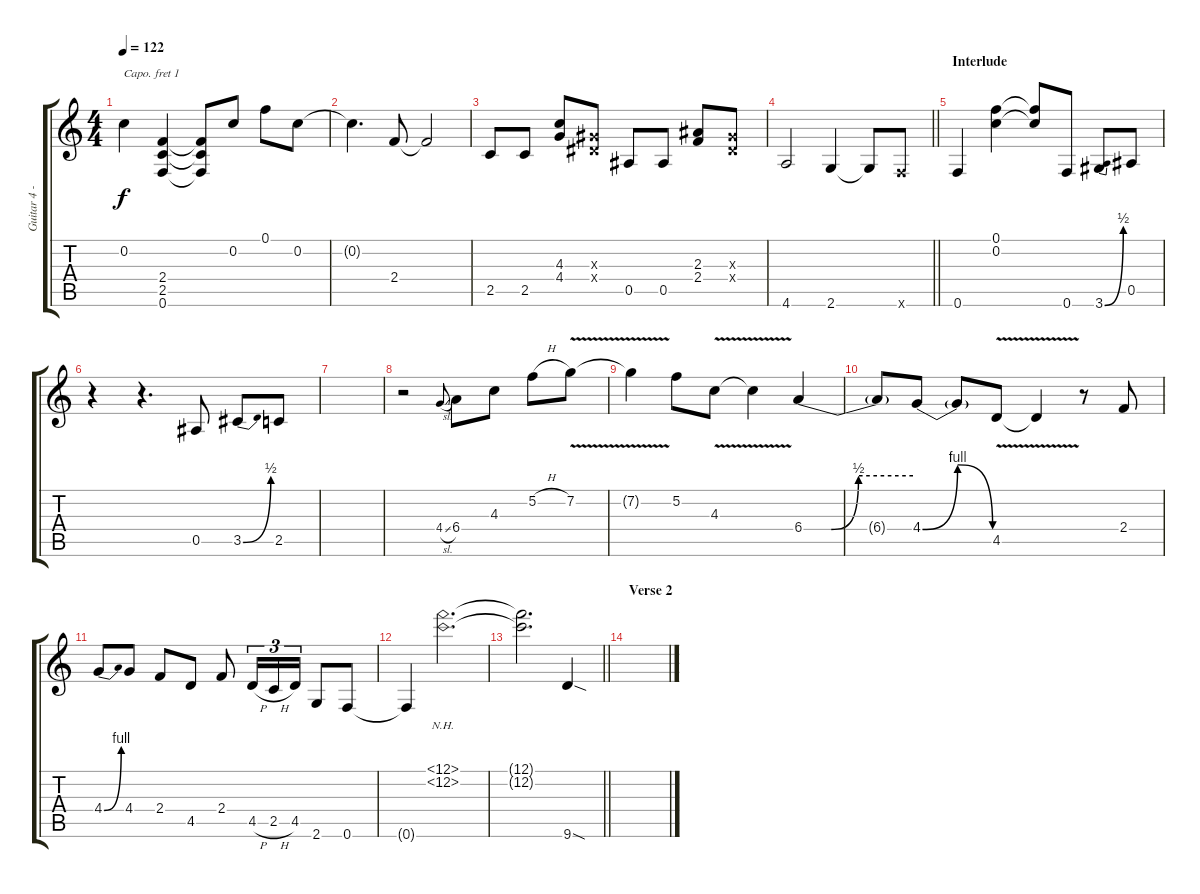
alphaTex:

\track ("Guitar 4 - Keith Urban" "Guitar 4 -") {instrument overdrivenguitar}
\staff {score tabs}
\capo 1
\tuning (E4 B3 G3 D3 A2 E2) {hide}
\ts (4 4)
\tempo 122
\clef g2
\ks c
0.2{t}.4{dy f} (2.4 2.5 0.6).4 (2.4{t} 2.5{t} 0.6{t}).8 0.2.8 0.1.8 0.2.8 |
0.2{t}.4{d} 2.4.8 2.4{t}.2 |
2.5.8 2.5.8 (4.3 4.4).8 (0.3{x} 0.4{x}).8 0.5.8 0.5.8 (2.3 2.4).8 (0.3{x} 0.4{x}).8 |
\barLineRight lightlight
4.6.2 2.6.4 2.6{t}.8 0.6{x}.8 |
\section ("" "Interlude")
0.6.4 (0.1 0.2).4 (0.1{t} 0.2{t}).8 0.6.8 3.6{be (bend 0 0 60 2)}.8 0.5.8 |
r.4 r.4{d} 0.5.8 3.5{be (bend 0 0 60 2)}.8 2.5.8 |
|
r.2{volume 13} 4.4{sl}.8{gr onbeat} 6.4.8 4.3.8 5.2{h}.8 7.2{v}.8 |
7.2{t}.4 5.2.8 4.3{v}.8 4.3{t}.4 6.4{be (custom 0 0 15 0 30 2 60 2)}.4 |
6.4{t}.8 4.4{be (bendrelease 0 0 15 4 30 4 60 0)}.8 4.4{t}.8 4.5{v}.8 4.5{t}.4 r.8 2.4.8 |
4.4{be (bend 0 0 60 4)}.8{volume 9} 4.4.8 2.4.8 4.5.8 2.4.8 4.5{h}.16{tu (3 2)} 2.5{h}.16{tu (3 2)} 4.5.16{tu (3 2)} 2.6.8 0.6.8 |
0.6{t}.4 (12.1{nh} 12.2{nh}).2{d} |
\barLineRight lightlight
(12.1{t} 12.2{t}).2{d} 9.6{sod}.4 |
\section ("" "Verse 2")
